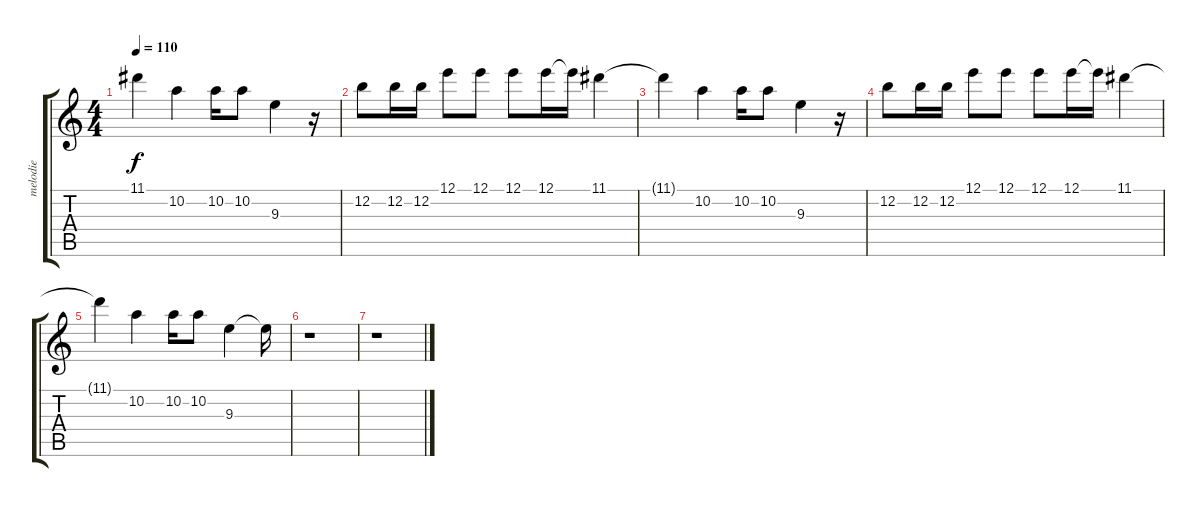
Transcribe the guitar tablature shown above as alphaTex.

\track ("melodie" "melodie") {instrument acousticguitarnylon}
\staff {score tabs}
\tuning (E4 B3 G3 D3 A2 E2) {hide}
\ts (4 4)
\tempo 110
\clef g2
\ks c
11.1{t}.4{dy f} 10.2.4 10.2.16 10.2.8 9.3.4 r.16 |
12.2.8 12.2.16 12.2.16 12.1.8 12.1.8 12.1.8 12.1.16 12.1{t}.16 11.1.4 |
11.1{t}.4 10.2.4 10.2.16 10.2.8 9.3.4 r.16 |
12.2.8 12.2.16 12.2.16 12.1.8 12.1.8 12.1.8 12.1.16 12.1{t}.16 11.1.4 |
11.1{t}.4 10.2.4 10.2.16 10.2.8 9.3.4 9.3{t}.16 |
r.1 |
r.1
